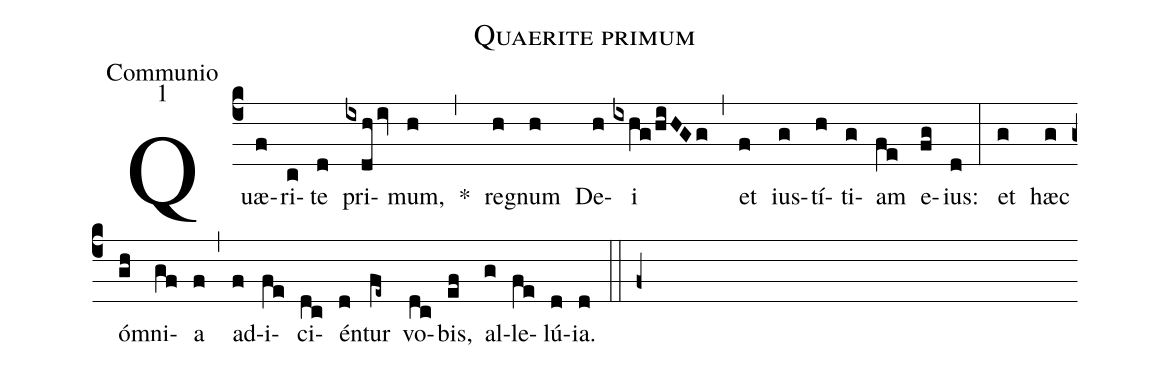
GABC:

name:Quaerite primum;
office-part:Communio;
mode:1;
%%
(c4) Quæ(f)ri(c)te(d) pri(ixdhiv)mum,(h) *(,) re(h)gnum(h) De(h)i(ixhg/hiHGg) (,) et(f) ius(g)tí(h)ti(g)am(fe) e(fg)ius:(d) (:) et(g) hæc(g) óm(gh)ni(gf)a(f) (,) ad(f)i(fe)ci(dc)én(d)tur(fe~) vo(dc)bis,(ef) al(g)le(fe)lú(d)ia.(d) (::f+)
